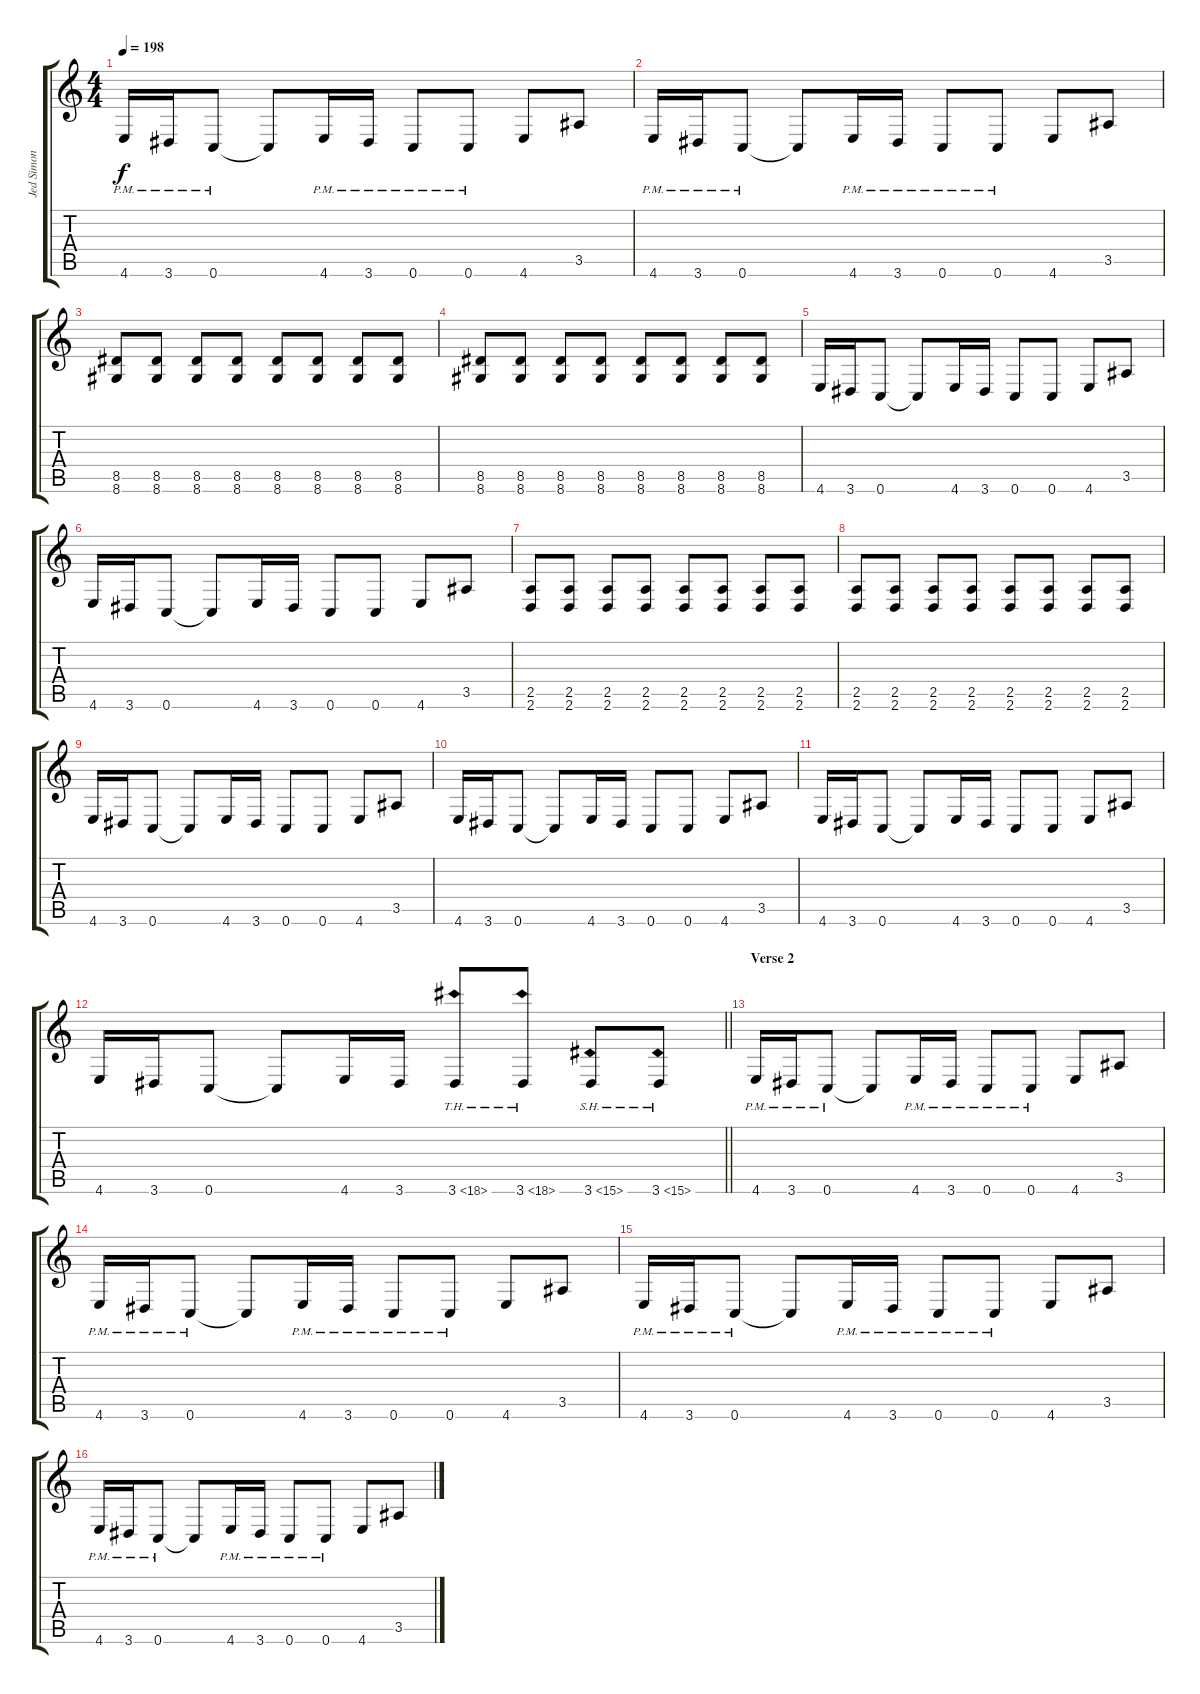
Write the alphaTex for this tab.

\track ("Jed Simon" "Jed Simon") {instrument distortionguitar}
\staff {score tabs}
\tuning (E4 C4 G3 C3 G2 C2) {hide}
\ts (4 4)
\tempo 198
\clef g2
\ks c
4.6{pm}.16{dy f} 3.6{pm}.16 0.6{pm}.8 0.6{t}.8 4.6{pm}.16 3.6{pm}.16 0.6{pm}.8 0.6{pm}.8 4.6.8 3.5.8 |
4.6{pm}.16 3.6{pm}.16 0.6{pm}.8 0.6{t}.8 4.6{pm}.16 3.6{pm}.16 0.6{pm}.8 0.6{pm}.8 4.6.8 3.5.8 |
(8.5 8.6).8 (8.5 8.6).8 (8.5 8.6).8 (8.5 8.6).8 (8.5 8.6).8 (8.5 8.6).8 (8.5 8.6).8 (8.5 8.6).8 |
(8.5 8.6).8 (8.5 8.6).8 (8.5 8.6).8 (8.5 8.6).8 (8.5 8.6).8 (8.5 8.6).8 (8.5 8.6).8 (8.5 8.6).8 |
4.6.16 3.6.16 0.6.8 0.6{t}.8 4.6.16 3.6.16 0.6.8 0.6.8 4.6.8 3.5.8 |
4.6.16 3.6.16 0.6.8 0.6{t}.8 4.6.16 3.6.16 0.6.8 0.6.8 4.6.8 3.5.8 |
(2.5 2.6).8 (2.5 2.6).8 (2.5 2.6).8 (2.5 2.6).8 (2.5 2.6).8 (2.5 2.6).8 (2.5 2.6).8 (2.5 2.6).8 |
(2.5 2.6).8 (2.5 2.6).8 (2.5 2.6).8 (2.5 2.6).8 (2.5 2.6).8 (2.5 2.6).8 (2.5 2.6).8 (2.5 2.6).8 |
4.6.16 3.6.16 0.6.8 0.6{t}.8 4.6.16 3.6.16 0.6.8 0.6.8 4.6.8 3.5.8 |
4.6.16 3.6.16 0.6.8 0.6{t}.8 4.6.16 3.6.16 0.6.8 0.6.8 4.6.8 3.5.8 |
4.6.16 3.6.16 0.6.8 0.6{t}.8 4.6.16 3.6.16 0.6.8 0.6.8 4.6.8 3.5.8 |
\barLineRight lightlight
4.6.16 3.6.16 0.6.8 0.6{t}.8 4.6.16 3.6.16 3.6{th 15}.8 3.6{th 15}.8 3.6{sh 12}.8 3.6{sh 12}.8 |
\section ("" "Verse 2")
4.6{pm}.16 3.6{pm}.16 0.6{pm}.8 0.6{t}.8 4.6{pm}.16 3.6{pm}.16 0.6{pm}.8 0.6{pm}.8 4.6.8 3.5.8 |
4.6{pm}.16 3.6{pm}.16 0.6{pm}.8 0.6{t}.8 4.6{pm}.16 3.6{pm}.16 0.6{pm}.8 0.6{pm}.8 4.6.8 3.5.8 |
4.6{pm}.16 3.6{pm}.16 0.6{pm}.8 0.6{t}.8 4.6{pm}.16 3.6{pm}.16 0.6{pm}.8 0.6{pm}.8 4.6.8 3.5.8 |
4.6{pm}.16 3.6{pm}.16 0.6{pm}.8 0.6{t}.8 4.6{pm}.16 3.6{pm}.16 0.6{pm}.8 0.6{pm}.8 4.6.8 3.5.8
